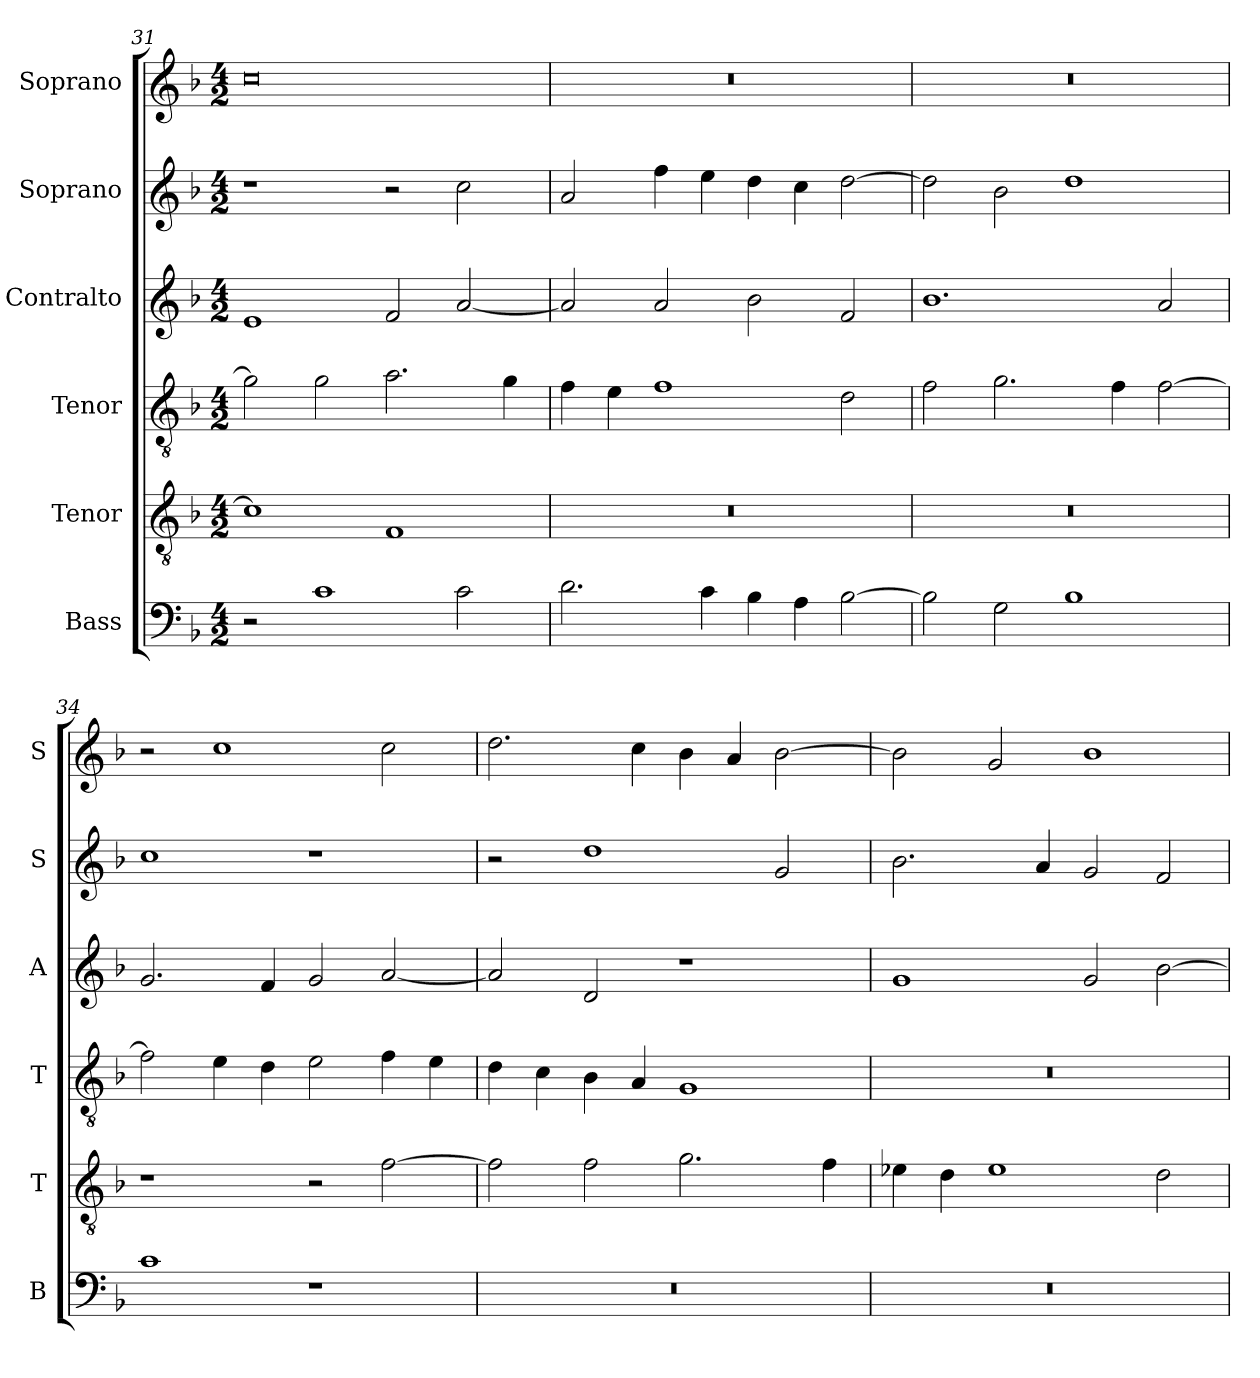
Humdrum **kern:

**kern	**kern	**kern	**kern	**kern	**kern
*part6	*part5	*part4	*part3	*part2	*part1
*staff6	*staff5	*staff4	*staff3	*staff2	*staff1
*I"Bass	*I"Tenor	*I"Tenor	*I"Contralto	*I"Soprano	*I"Soprano
*I'B	*I'T	*I'T	*I'A	*I'S	*I'S
*clefF4	*clefGv2	*clefGv2	*clefG2	*clefG2	*clefG2
*k[b-]	*k[b-]	*k[b-]	*k[b-]	*k[b-]	*k[b-]
*F:ion	*F:ion	*F:ion	*F:ion	*F:ion	*F:ion
*M4/2	*M4/2	*M4/2	*M4/2	*M4/2	*M4/2
=31	=31	=31	=31	=31	=31
2r	1c]	2g]	1e	1r	0cc
1c	.	2g	.	.	.
.	1F	2.a	2f	2r	.
2c	.	.	[2a	2cc	.
.	.	4g	.	.	.
=32	=32	=32	=32	=32	=32
2.d	0r	4f	2a]	2a	0r
.	.	4e	.	.	.
.	.	1f	2a	4ff	.
4c	.	.	.	4ee	.
4B-	.	.	2b-	4dd	.
4A	.	.	.	4cc	.
[2B-	.	2d	2f	[2dd	.
=33	=33	=33	=33	=33	=33
2B-]	0r	2f	1.b-	2dd]	0r
2G	.	2.g	.	2b-	.
1B-	.	.	.	1dd	.
.	.	4f	.	.	.
.	.	[2f	2a	.	.
=34	=34	=34	=34	=34	=34
1c	1r	2f]	2.g	1cc	2r
.	.	4e	.	.	1cc
.	.	4d	4f	.	.
1r	2r	2e	2g	1r	.
.	[2f	4f	[2a	.	2cc
.	.	4e	.	.	.
=35	=35	=35	=35	=35	=35
0r	2f]	4d	2a]	2r	2.dd
.	.	4c	.	.	.
.	2f	4B-	2d	1dd	.
.	.	4A	.	.	4cc
.	2.g	1G	1r	.	4b-
.	.	.	.	.	4a
.	.	.	.	2g	[2b-
.	4f	.	.	.	.
=36	=36	=36	=36	=36	=36
0r	4e-X	0r	1g	2.b-	2b-]
.	4d	.	.	.	.
.	1e-	.	.	.	2g
.	.	.	.	4a	.
.	.	.	2g	2g	1b-
.	2d	.	[2b-	2f	.
=	=	=	=	=	=
*-	*-	*-	*-	*-	*-
